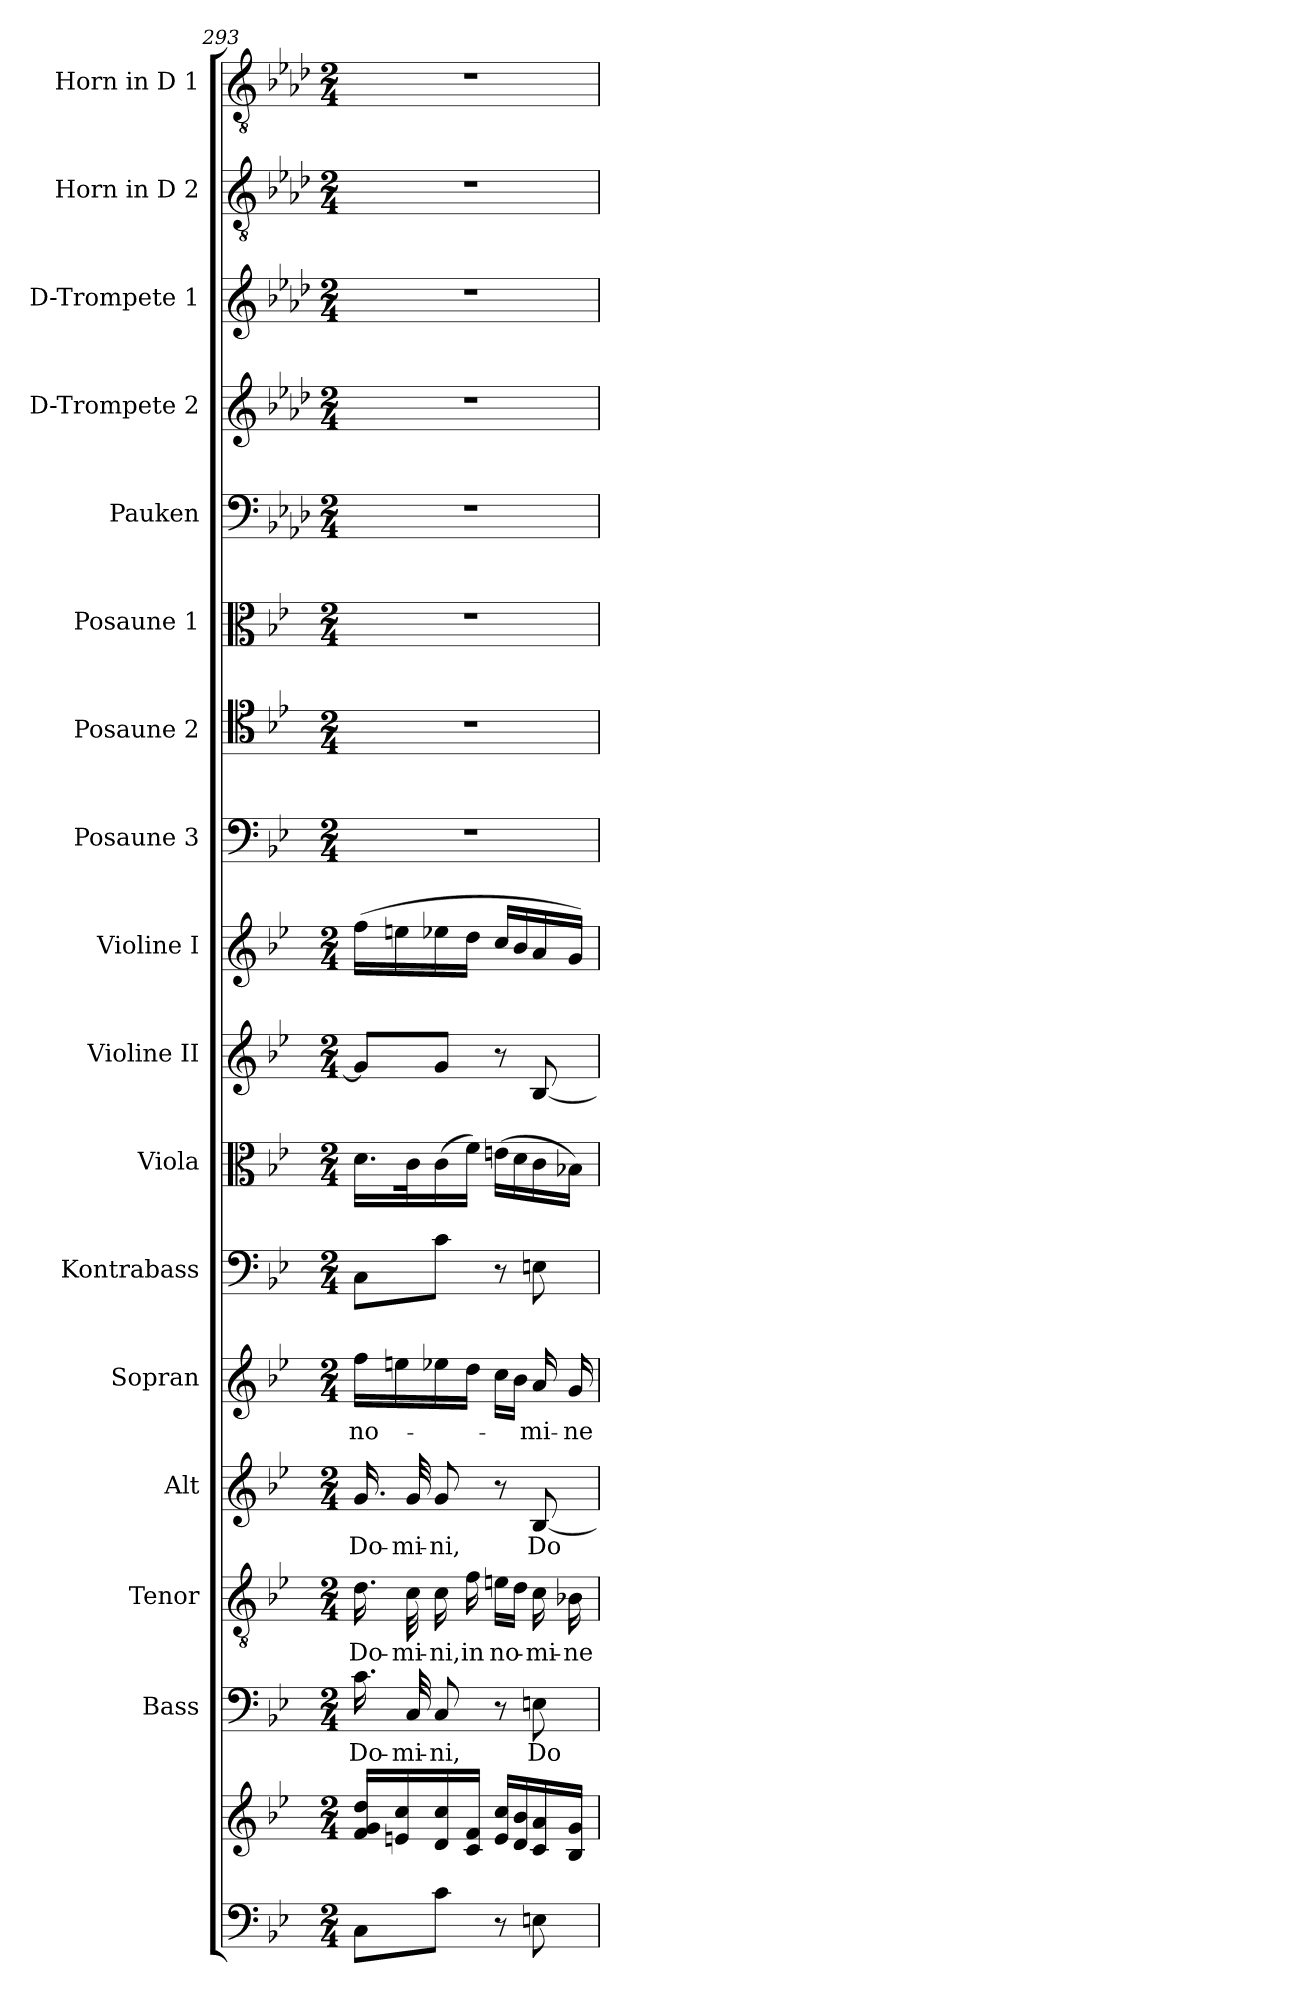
**kern	**kern	**kern	**text	**kern	**text	**kern	**text	**kern	**text	**kern	**kern	**kern	**kern	**kern	**kern	**kern	**kern	**kern	**kern	**kern	**kern
*part17	*part17	*part16	*part16	*part15	*part15	*part14	*part14	*part13	*part13	*part12	*part11	*part10	*part9	*part8	*part7	*part6	*part5	*part4	*part3	*part2	*part1
*staff18	*staff17	*staff16	*staff16	*staff15	*staff15	*staff14	*staff14	*staff13	*staff13	*staff12	*staff11	*staff10	*staff9	*staff8	*staff7	*staff6	*staff5	*staff4	*staff3	*staff2	*staff1
*	*	*I"Bass	*	*I"Tenor	*	*I"Alt	*	*I"Sopran	*	*I"Kontrabass	*I"Viola	*I"Violine II	*I"Violine I	*I"Posaune 3	*I"Posaune 2	*I"Posaune 1	*I"Pauken	*I"D-Trompete 2	*I"D-Trompete 1	*I"Horn in D 2	*I"Horn in D 1
*	*	*I'B.	*	*I'T.	*	*I'A.	*	*I'S.	*	*I'Kb.	*I'Vla.	*I'Vl. II	*I'Vl. I	*I'Pos. 3	*I'Pos. 2	*I'Pos. 1	*I'Pk.	*I'D Trp. 2	*I'D Trp. 1	*I'Hrn. 2	*I'Hrn. 1
*clefF4	*clefG2	*clefF4	*	*clefGv2	*	*clefG2	*	*clefG2	*	*clefF4	*clefC3	*clefG2	*clefG2	*clefF4	*clefC4	*clefC3	*clefF4	*clefG2	*clefG2	*clefGv2	*clefGv2
*	*	*	*	*	*	*	*	*	*	*ITrd7c12	*	*	*	*	*	*	*ITrd-1c-2	*ITrd-1c-2	*ITrd-1c-2	*ITrd-1c-2	*ITrd-1c-2
*k[b-e-]	*k[b-e-]	*k[b-e-]	*	*k[b-e-]	*	*k[b-e-]	*	*k[b-e-]	*	*k[b-e-]	*k[b-e-]	*k[b-e-]	*k[b-e-]	*k[b-e-]	*k[b-e-]	*k[b-e-]	*k[b-e-]	*k[b-e-]	*k[b-e-]	*k[b-e-]	*k[b-e-]
*B-:	*B-:	*B-:	*	*B-:	*	*B-:	*	*B-:	*	*B-:	*B-:	*B-:	*B-:	*B-:	*B-:	*B-:	*B-:	*B-:	*B-:	*B-:	*B-:
*M2/4	*M2/4	*M2/4	*	*M2/4	*	*M2/4	*	*M2/4	*	*M2/4	*M2/4	*M2/4	*M2/4	*M2/4	*M2/4	*M2/4	*M2/4	*M2/4	*M2/4	*M2/4	*M2/4
=293	=293	=293	=293	=293	=293	=293	=293	=293	=293	=293	=293	=293	=293	=293	=293	=293	=293	=293	=293	=293	=293
!	!	!	!LO:LY:b	!	!LO:LY:b	!	!LO:LY:b	!	!LO:LY:b	!	!	!	!	!	!	!	!	!	!	!	!
8C\L	16f/ 16g/ 16dd/LL	16.c\	Do-	16.d\	Do-	16.g/	Do-	16ff\LL	no-	8CC\L	16.d\LL	8g/L]	(>16ff\LL	2r	2r	2r	2r	2r	2r	2r	2r
.	16en/ 16cc/	.	.	.	.	.	.	16een\	.	.	.	.	16een\	.	.	.	.	.	.	.	.
!	!	!	!LO:LY:b	!	!LO:LY:b	!	!LO:LY:b	!	!	!	!	!	!	!	!	!	!	!	!	!	!
.	.	32C/	-mi-	32c\	-mi-	32g/	-mi-	.	.	.	32c\k	.	.	.	.	.	.	.	.	.	.
!	!	!	!LO:LY:b	!	!LO:LY:b	!	!LO:LY:b	!	!	!	!	!	!	!	!	!	!	!	!	!	!
8c\J	16d/ 16cc/	8C/	-ni,	16c\	-ni,	8g/	-ni,	16ee-X\	.	8C\J	(>16c\	8g/J	16ee-X\	.	.	.	.	.	.	.	.
!	!	!	!	!	!LO:LY:b	!	!	!	!	!	!	!	!	!	!	!	!	!	!	!	!
.	16c/ 16f/JJ	.	.	16f\	in	.	.	16dd\JJ	.	.	16f\JJ)	.	16dd\JJ	.	.	.	.	.	.	.	.
!	!	!	!	!	!LO:LY:b	!	!	!	!	!	!	!	!	!	!	!	!	!	!	!	!
8r	16e/ 16cc/LL	8r	.	16en\LL	no-	8r	.	16cc\LL	.	8r	(>16en\LL	8r	16cc/LL	.	.	.	.	.	.	.	.
.	16d/ 16b-/	.	.	16d\JJ	.	.	.	16b-\JJ	.	.	16d\	.	16b-/	.	.	.	.	.	.	.	.
!	!	!	!LO:LY:b	!	!LO:LY:b	!	!LO:LY:b	!	!LO:LY:b	!	!	!	!	!	!	!	!	!	!	!	!
8En\	16c/ 16a/	8En\	Do-	16c\	-mi-	[8B-/	Do-	16a/	-mi-	8EEn\	16c\	[8B-/	16a/	.	.	.	.	.	.	.	.
!	!	!	!	!	!LO:LY:b	!	!	!	!LO:LY:b	!	!	!	!	!	!	!	!	!	!	!	!
.	16B-/ 16g/JJ	.	.	16B-X\	-ne	.	.	16g/	-ne	.	16B-X\JJ)	.	16g/JJ)	.	.	.	.	.	.	.	.
=	=	=	=	=	=	=	=	=	=	=	=	=	=	=	=	=	=	=	=	=	=
*-	*-	*-	*-	*-	*-	*-	*-	*-	*-	*-	*-	*-	*-	*-	*-	*-	*-	*-	*-	*-	*-
